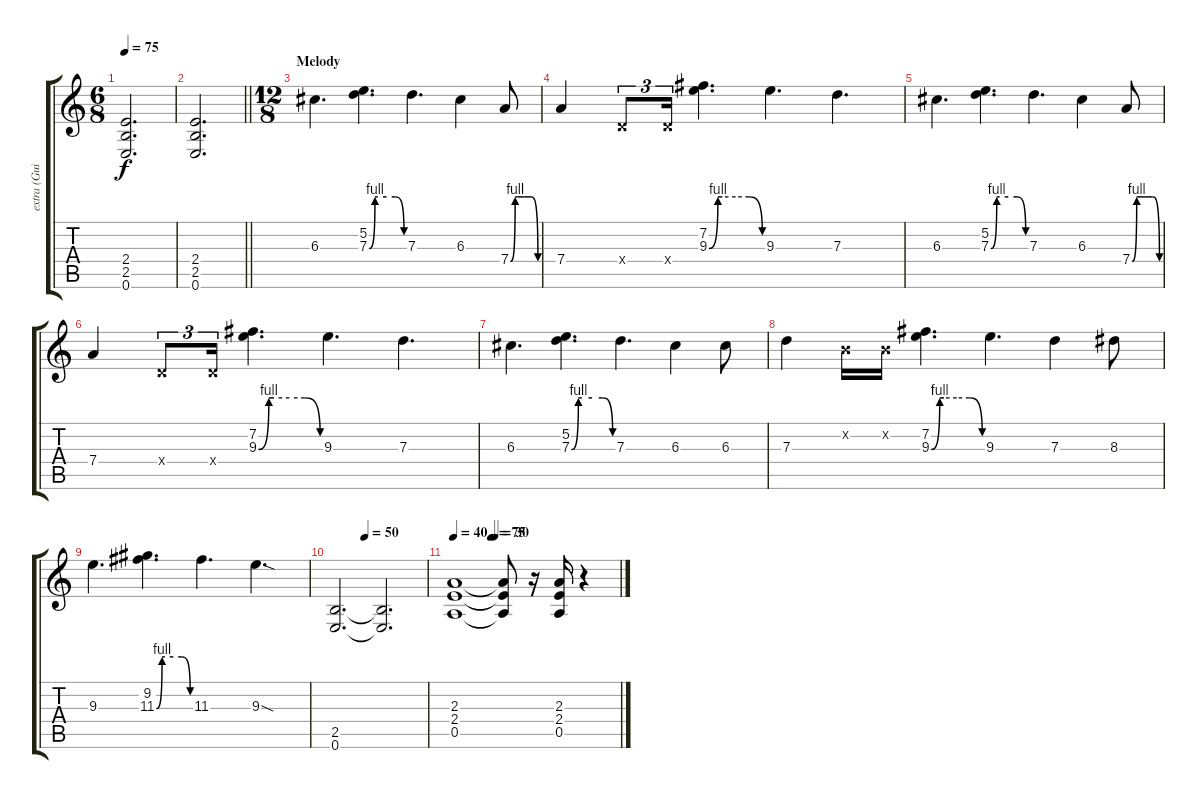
\track ("extra (Guitar)" "extra (Gui") {instrument distortionguitar}
\staff {score tabs}
\tuning (E4 B3 G3 D3 A2 E2) {hide}
\ts (6 8)
\tempo 75
\clef g2
\ks c
(2.4 2.5 0.6).2{d dy f} |
\barLineRight lightlight
(2.4 2.5 0.6).2{d} |
\ts (12 8)
\section ("" "Melody")
6.3.4{d} (5.2 7.3{be (custom 0 0 10 4 15 4 30 4 45 4 60 0)}).4{d} 7.3.4{d} 6.3.4 7.4{be (custom 0 0 10 4 15 4 30 4 45 4 60 0)}.8 |
7.4.4 0.4{x}.8{tu (3 2)} 0.4{x}.16{tu (3 2)} (7.2 9.3{be (custom 0 0 10 4 15 4 30 4 45 4 60 0)}).4{d} 9.3.4{d} 7.3.4{d} |
6.3.4{d} (5.2 7.3{be (custom 0 0 10 4 15 4 30 4 45 4 60 0)}).4{d} 7.3.4{d} 6.3.4 7.4{be (custom 0 0 10 4 15 4 30 4 45 4 60 0)}.8 |
7.4.4 0.4{x}.8{tu (3 2)} 0.4{x}.16{tu (3 2)} (7.2 9.3{be (custom 0 0 10 4 15 4 30 4 45 4 60 0)}).4{d} 9.3.4{d} 7.3.4{d} |
6.3.4{d} (5.2 7.3{be (custom 0 0 10 4 15 4 30 4 45 4 60 0)}).4{d} 7.3.4{d} 6.3.4 6.3.8 |
7.3.4 0.2{x}.16 0.2{x}.16 (7.2 9.3{be (custom 0 0 10 4 15 4 30 4 45 4 60 0)}).4{d} 9.3.4{d} 7.3.4 8.3.8 |
9.3.4{d} (9.2 11.3{be (custom 0 0 10 4 15 4 30 4 45 4 60 0)}).4{d} 11.3.4{d} 9.3{sod}.4{d} |
\tempo (50 0.3333333333333333)
(2.5 0.6).2{d} (2.5{t} 0.6{t}).2{d} |
\tempo 40
\tempo (75 0.22916666666666666)
\tempo (30 0.25)
(2.3 2.4 0.5).1 (2.3{t} 2.4{t} 0.5{t}).8 r.16 (2.3 2.4 0.5).16 r.4
